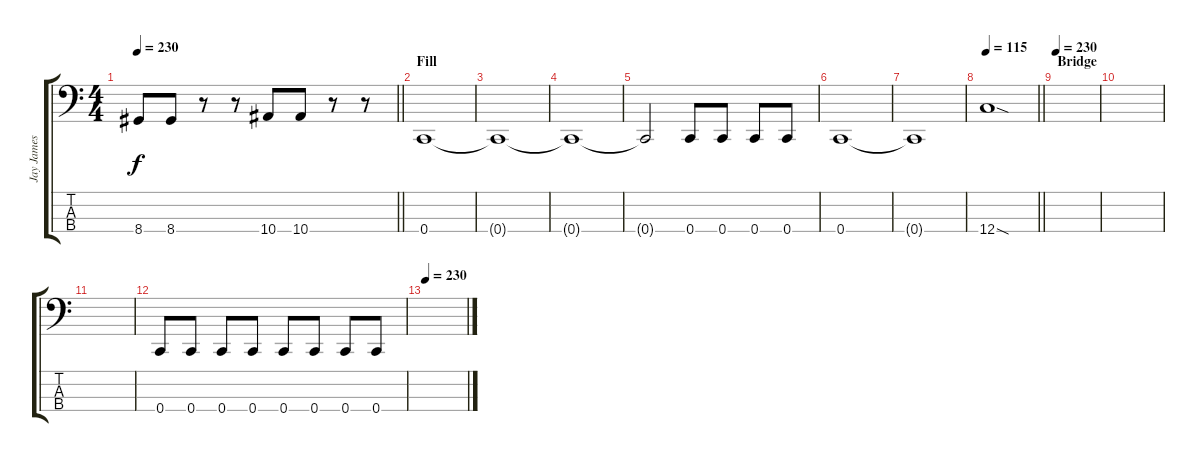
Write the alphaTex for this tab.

\track ("Jay James" "Jay James") {instrument electricbassfinger}
\staff {score tabs}
\tuning (F2 C2 G1 C1) {hide}
\ts (4 4)
\tempo 230
\clef f4
\barLineRight lightlight
\ks c
8.4.8{dy f} 8.4.8 r.8 r.8 10.4.8 10.4.8 r.8 r.8 |
\section ("" "Fill")
0.4.1 |
0.4{t}.1 |
0.4{t}.1 |
0.4{t}.2 0.4.8 0.4.8 0.4.8 0.4.8 |
0.4.1 |
0.4{t}.1 |
\tempo 115
\barLineRight lightlight
12.4{sod}.1 |
\section ("" "Bridge")
\tempo 230
|
|
|
0.4.8 0.4.8 0.4.8 0.4.8 0.4.8 0.4.8 0.4.8 0.4.8 |
\tempo 230
